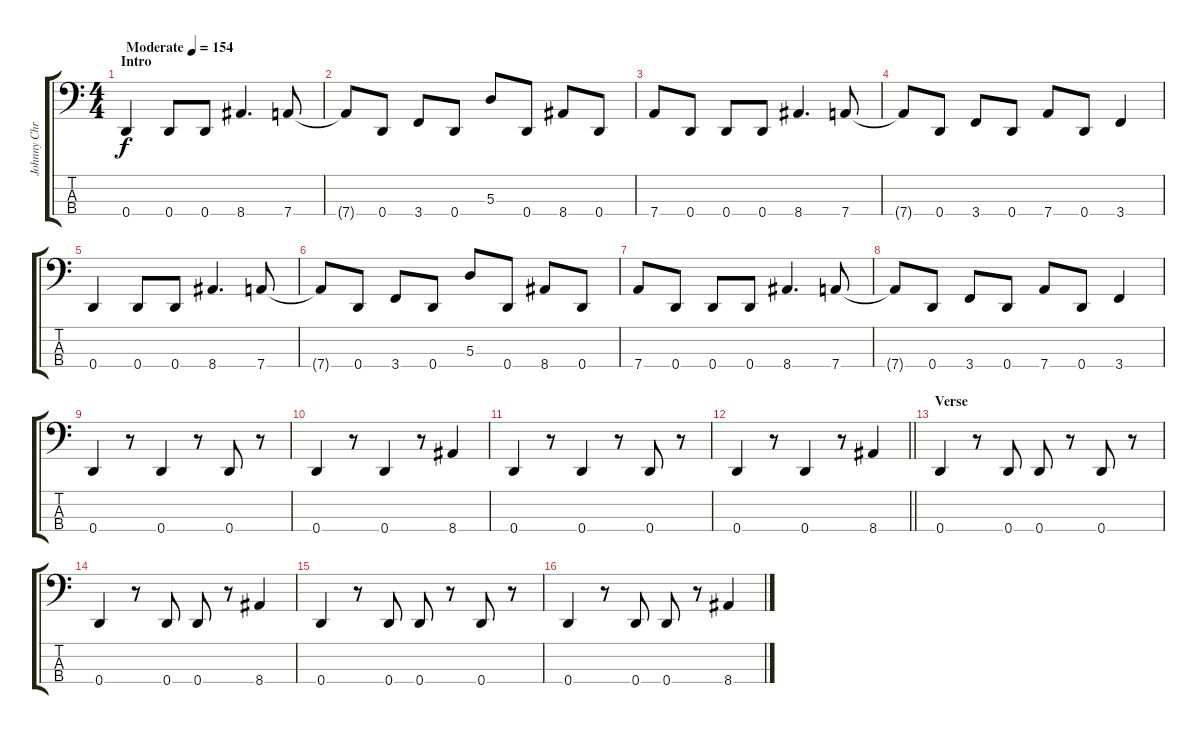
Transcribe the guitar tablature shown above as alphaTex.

\track ("Johnny Christ" "Johnny Chr") {instrument electricbassfinger}
\staff {score tabs}
\tuning (G2 D2 A1 D1) {hide}
\ts (4 4)
\section ("" "Intro")
\tempo (154 "Moderate")
\clef f4
\ks c
0.4.4{dy f instrument electricbassfinger} 0.4.8 0.4.8 8.4.4{d} 7.4.8 |
7.4{t}.8 0.4.8 3.4.8 0.4.8 5.3.8 0.4.8 8.4.8 0.4.8 |
7.4.8 0.4.8 0.4.8 0.4.8 8.4.4{d} 7.4.8 |
7.4{t}.8 0.4.8 3.4.8 0.4.8 7.4.8 0.4.8 3.4.4 |
0.4.4 0.4.8 0.4.8 8.4.4{d} 7.4.8 |
7.4{t}.8 0.4.8 3.4.8 0.4.8 5.3.8 0.4.8 8.4.8 0.4.8 |
7.4.8 0.4.8 0.4.8 0.4.8 8.4.4{d} 7.4.8 |
7.4{t}.8 0.4.8 3.4.8 0.4.8 7.4.8 0.4.8 3.4.4 |
0.4.4 r.8 0.4.4 r.8 0.4.8 r.8 |
0.4.4 r.8 0.4.4 r.8 8.4.4 |
0.4.4 r.8 0.4.4 r.8 0.4.8 r.8 |
\barLineRight lightlight
0.4.4 r.8 0.4.4 r.8 8.4.4 |
\section ("" "Verse")
0.4.4 r.8 0.4.8 0.4.8 r.8 0.4.8 r.8 |
0.4.4 r.8 0.4.8 0.4.8 r.8 8.4.4 |
0.4.4 r.8 0.4.8 0.4.8 r.8 0.4.8 r.8 |
0.4.4 r.8 0.4.8 0.4.8 r.8 8.4.4
